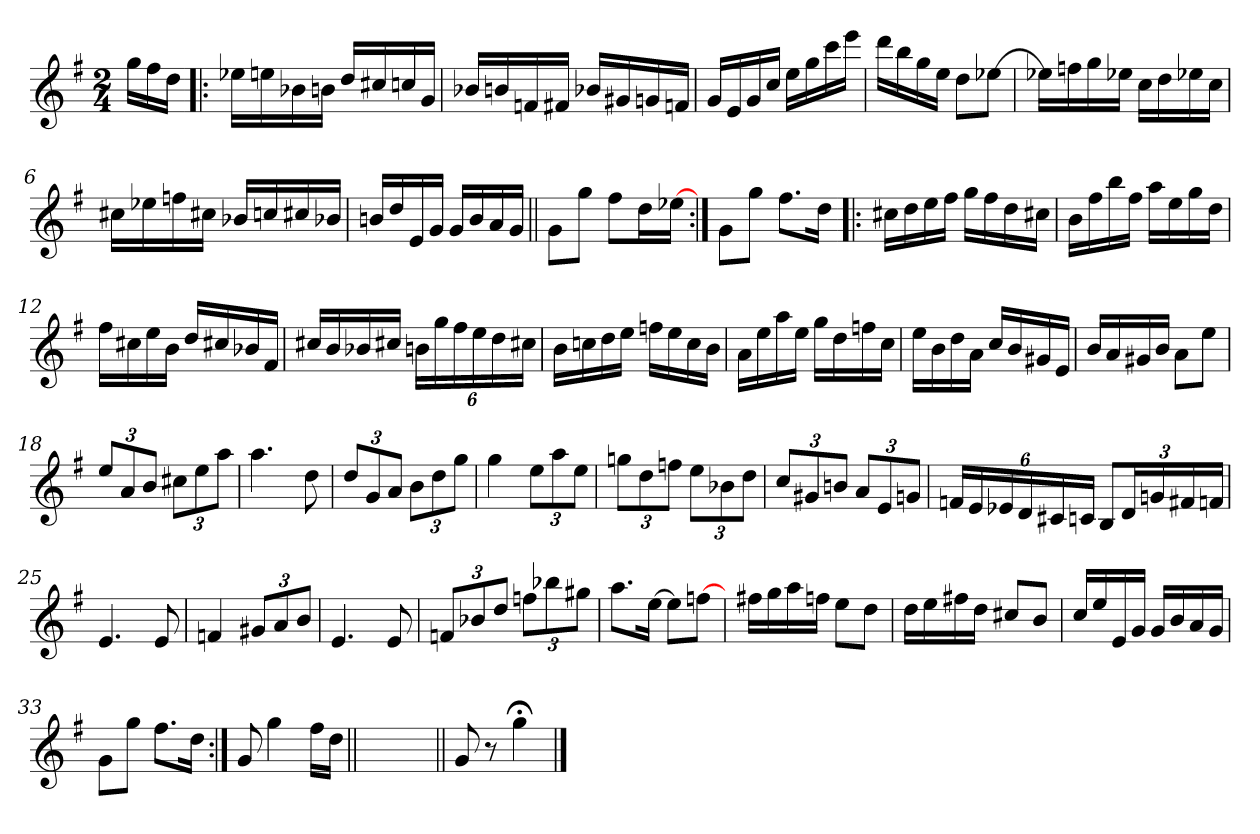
**kern
*part1
*staff1
*clefG2
*k[f#]
*G:
*M2/4
=
16gg\LL
16ff#\
16dd\JJ
=1!|:
16ee-X\LL
16een\
16b-X\
16bn\JJ
16dd/LL
16cc#X/
16ccn/
16g/JJ
=2
16b-X/LL
16bn/
16fn/
16f#X/JJ
16b-X/LL
16g#X/
16gn/
16fn/JJ
=3
16g/LL
16e/
16g/
16cc/JJ
16ee\LL
16gg\
16ccc\
16eee\JJ
!!LO:LB:g=z
=4
16ddd\LL
16bb\
16gg\
16ee\JJ
8dd\L
[>8ee-X\J
=5
16ee-X\LL]
16ffn\
16gg\
16ee-X\JJ
16cc\LL
16dd\
16ee-X\
16cc\JJ
=6
16cc#X\LL
16ee-X\
16ffn\
16cc#X\JJ
16b-X/LL
16ccn/
16cc#X/
16b-X/JJ
=7
16bn/LL
16dd/
16e/
16g/JJ
16g/LL
16b/
16a/
16g/JJ
!!LO:LB:g=z
=8||
8g\L
8gg\J
8ff#\L
16dd\L
[16ee-X\JJ
=9:|!
8g\L
8gg\J
8.ff#\L
16dd\Jk
=10!|:
16cc#X\LL
16dd\
16ee\
16ff#\JJ
16gg\LL
16ff#\
16dd\
16cc#X\JJ
=11
16b\LL
16ff#\
16bb\
16ff#\JJ
16aa\LL
16ee\
16gg\
16dd\JJ
!!LO:LB:g=z
=12
16ff#\LL
16cc#X\
16ee\
16b\JJ
16dd/LL
16cc#X/
16b-X/
16f#/JJ
=13
16cc#X/LL
16b/
16b-X/
16cc#X/JJ
24bn\LL
24gg\
24ff#\
24ee\
24dd\
24cc#X\JJ
=14
16b\LL
16ccn\
16dd\
16ee\JJ
16ffn\LL
16ee\
16cc\
16b\JJ
=15
16a\LL
16ee\
16aa\
16ee\JJ
16gg\LL
16dd\
16ffn\
16cc\JJ
!!LO:LB:g=z
=16
16ee\LL
16b\
16dd\
16a\JJ
16cc/LL
16b/
16g#X/
16e/JJ
=17
16b/LL
16a/
16g#X/
16b/JJ
8a\L
8ee\J
=18
12ee/L
12a/
12b/J
12cc#X\L
12ee\
12aa\J
=19
4.aa\
8dd\
!!LO:LB:g=z
=20
12dd/L
12g/
12a/J
12b\L
12dd\
12gg\J
=21
4gg\
12ee\L
12aa\
12ee\J
=22
12ggn\L
12dd\
12ffn\J
12ee\L
12b-X\
12dd\J
=23
12cc/L
12g#X/
12bn/J
12a/L
12e/
12gn/J
!!LO:LB:g=z
=24
24fn/LL
24e/
24e-X/
24d/
24c#X/
24cn/JJ
12B/L
24d/L
24gn/
24f#X/
24fn/JJ
=25
4.e/
8e/
=26
4fn/
12g#X/L
12a/
12b/J
=27
4.e/
8e/
!!LO:LB:g=z
=28
12f/L
12b-X/
12dd/J
12ffn\L
12bb-X\
12gg#X\J
=29
8.aa\L
[>16ee\Jk
8ee\L]
[>8ffn\J
=30
16ff#X\LL
16gg\
16aa\
16ffn\JJ
8ee\L
8dd\J
=31
16dd\LL
16ee\
16ff#X\
16dd\JJ
8cc#X/L
8b/J
!!LO:LB:g=z
=32
16cc/LL
16ee/
16e/
16g/JJ
16g/LL
16b/
16a/
16g/JJ
=33
8g\L
8gg\J
8.ff#\L
16dd\Jk
=34:|!
8g/
4gg\
16ff#\LL
16dd\JJ
=34X341||
2ryy
=35||
8g/
8r
4gg;<\
==
*-
